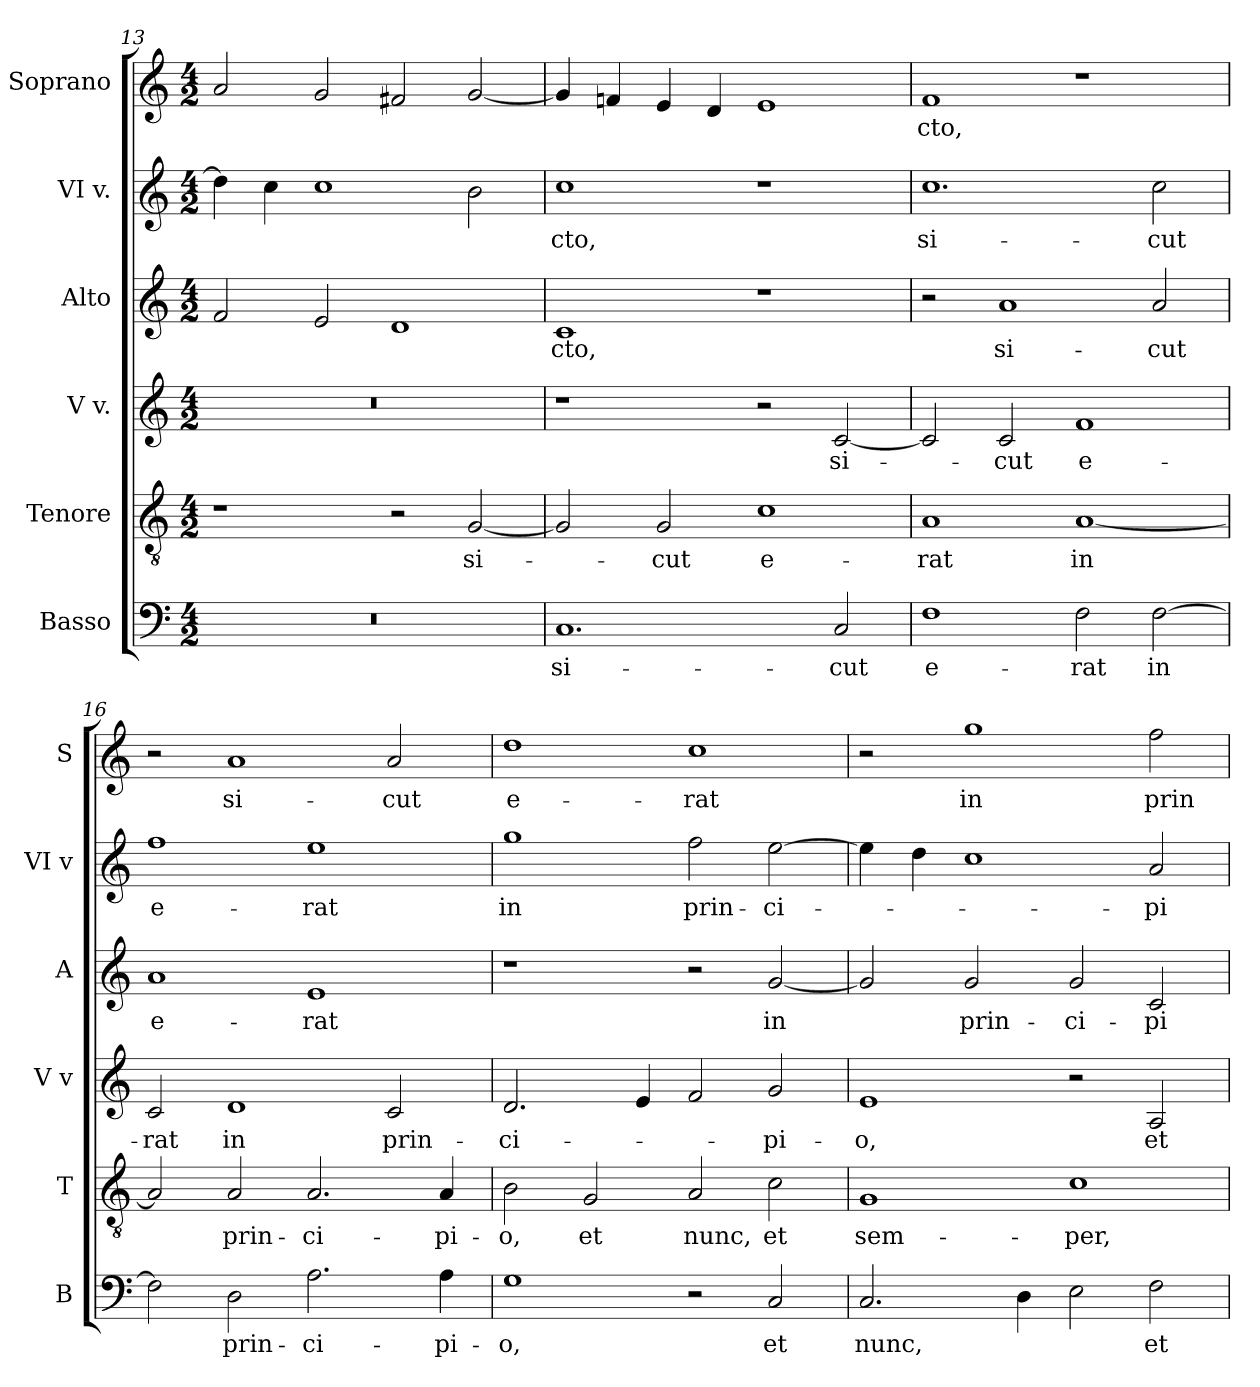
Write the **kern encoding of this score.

**kern	**text	**kern	**text	**kern	**text	**kern	**text	**kern	**text	**kern	**text
*part6	*part6	*part5	*part5	*part4	*part4	*part3	*part3	*part2	*part2	*part1	*part1
*staff6	*staff6	*staff5	*staff5	*staff4	*staff4	*staff3	*staff3	*staff2	*staff2	*staff1	*staff1
*I"Basso	*	*I"Tenore	*	*I"V v.	*	*I"Alto	*	*I"VI v.	*	*I"Soprano	*
*I'B	*	*I'T	*	*I'V v	*	*I'A	*	*I'VI v	*	*I'S	*
*clefF4	*	*clefGv2	*	*clefG2	*	*clefG2	*	*clefG2	*	*clefG2	*
*k[]	*	*k[]	*	*k[]	*	*k[]	*	*k[]	*	*k[]	*
*C:	*	*C:	*	*C:	*	*C:	*	*C:	*	*C:	*
*M4/2	*	*M4/2	*	*M4/2	*	*M4/2	*	*M4/2	*	*M4/2	*
=13	=13	=13	=13	=13	=13	=13	=13	=13	=13	=13	=13
0r	.	1r	.	0r	.	2f/	.	4dd\]	.	2a/	.
.	.	.	.	.	.	.	.	4cc\	.	.	.
.	.	.	.	.	.	2e/	.	1cc	.	2g/	.
.	.	2r	.	.	.	1d	.	.	.	2f#X/	.
!	!	!	!LO:LY:b	!	!	!	!	!	!	!	!
.	.	[2G/	si-	.	.	.	.	2b\	.	[2g/	.
=14	=14	=14	=14	=14	=14	=14	=14	=14	=14	=14	=14
!	!LO:LY:b	!	!	!	!	!	!LO:LY:b	!	!LO:LY:b	!	!
1.C	si-	2G/]	.	1r	.	1c	-cto,	1cc	-cto,	4g/]	.
.	.	.	.	.	.	.	.	.	.	4fn/	.
!	!	!	!LO:LY:b	!	!	!	!	!	!	!	!
.	.	2G/	-cut	.	.	.	.	.	.	4e/	.
.	.	.	.	.	.	.	.	.	.	4d/	.
!	!	!	!LO:LY:b	!	!	!	!	!	!	!	!
.	.	1c	e-	2r	.	1r	.	1r	.	1e	.
!	!LO:LY:b	!	!	!	!LO:LY:b	!	!	!	!	!	!
2C/	-cut	.	.	[2c/	si-	.	.	.	.	.	.
=15	=15	=15	=15	=15	=15	=15	=15	=15	=15	=15	=15
!	!LO:LY:b	!	!LO:LY:b	!	!	!	!	!	!LO:LY:b	!	!LO:LY:b
1F	e-	1A	-rat	2c/]	.	2r	.	1.cc	si-	1f	-cto,
!	!	!	!	!	!LO:LY:b	!	!LO:LY:b	!	!	!	!
.	.	.	.	2c/	-cut	1a	si-	.	.	.	.
!	!LO:LY:b	!	!LO:LY:b	!	!LO:LY:b	!	!	!	!	!	!
2F\	-rat	[1A	in	1f	e-	.	.	.	.	1r	.
!	!LO:LY:b	!	!	!	!	!	!LO:LY:b	!	!LO:LY:b	!	!
[2F\	in	.	.	.	.	2a/	-cut	2cc\	-cut	.	.
!!LO:PB:g=z
=16	=16	=16	=16	=16	=16	=16	=16	=16	=16	=16	=16
!	!	!	!	!	!LO:LY:b	!	!LO:LY:b	!	!LO:LY:b	!	!
2F\]	.	2A/]	.	2c/	-rat	1a	e-	1ff	e-	2r	.
!	!LO:LY:b	!	!LO:LY:b	!	!LO:LY:b	!	!	!	!	!	!LO:LY:b
2D\	prin-	2A/	prin-	1d	in	.	.	.	.	1a	si-
!	!LO:LY:b	!	!LO:LY:b	!	!	!	!LO:LY:b	!	!LO:LY:b	!	!
2.A\	-ci-	2.A/	-ci-	.	.	1e	-rat	1ee	-rat	.	.
!	!	!	!	!	!LO:LY:b	!	!	!	!	!	!LO:LY:b
.	.	.	.	2c/	prin-	.	.	.	.	2a/	-cut
!	!LO:LY:b	!	!LO:LY:b	!	!	!	!	!	!	!	!
4A\	-pi-	4A/	-pi-	.	.	.	.	.	.	.	.
=17	=17	=17	=17	=17	=17	=17	=17	=17	=17	=17	=17
!	!LO:LY:b	!	!LO:LY:b	!	!LO:LY:b	!	!	!	!LO:LY:b	!	!LO:LY:b
1G	-o,	2B\	-o,	2.d/	-ci-	1r	.	1gg	in	1dd	e-
!	!	!	!LO:LY:b	!	!	!	!	!	!	!	!
.	.	2G/	et	.	.	.	.	.	.	.	.
.	.	.	.	4e/	.	.	.	.	.	.	.
!	!	!	!LO:LY:b	!	!	!	!	!	!LO:LY:b	!	!LO:LY:b
2r	.	2A/	nunc,	2f/	.	2r	.	2ff\	prin-	1cc	-rat
!	!LO:LY:b	!	!LO:LY:b	!	!LO:LY:b	!	!LO:LY:b	!	!LO:LY:b	!	!
2C/	et	2c\	et	2g/	-pi-	[2g/	in	[2ee\	-ci-	.	.
=18	=18	=18	=18	=18	=18	=18	=18	=18	=18	=18	=18
!	!LO:LY:b	!	!LO:LY:b	!	!LO:LY:b	!	!	!	!	!	!
2.C/	nunc,	1G	sem-	1e	-o,	2g/]	.	4ee\]	.	2r	.
.	.	.	.	.	.	.	.	4dd\	.	.	.
!	!	!	!	!	!	!	!LO:LY:b	!	!	!	!LO:LY:b
.	.	.	.	.	.	2g/	prin-	1cc	.	1gg	in
4D\	.	.	.	.	.	.	.	.	.	.	.
!	!	!	!LO:LY:b	!	!	!	!LO:LY:b	!	!	!	!
2E\	.	1c	-per,	2r	.	2g/	-ci-	.	.	.	.
!	!LO:LY:b	!	!	!	!LO:LY:b	!	!LO:LY:b	!	!LO:LY:b	!	!LO:LY:b
2F\	et	.	.	2A/	et	2c/	-pi-	2a/	-pi-	2ff\	prin-
=	=	=	=	=	=	=	=	=	=	=	=
*-	*-	*-	*-	*-	*-	*-	*-	*-	*-	*-	*-
